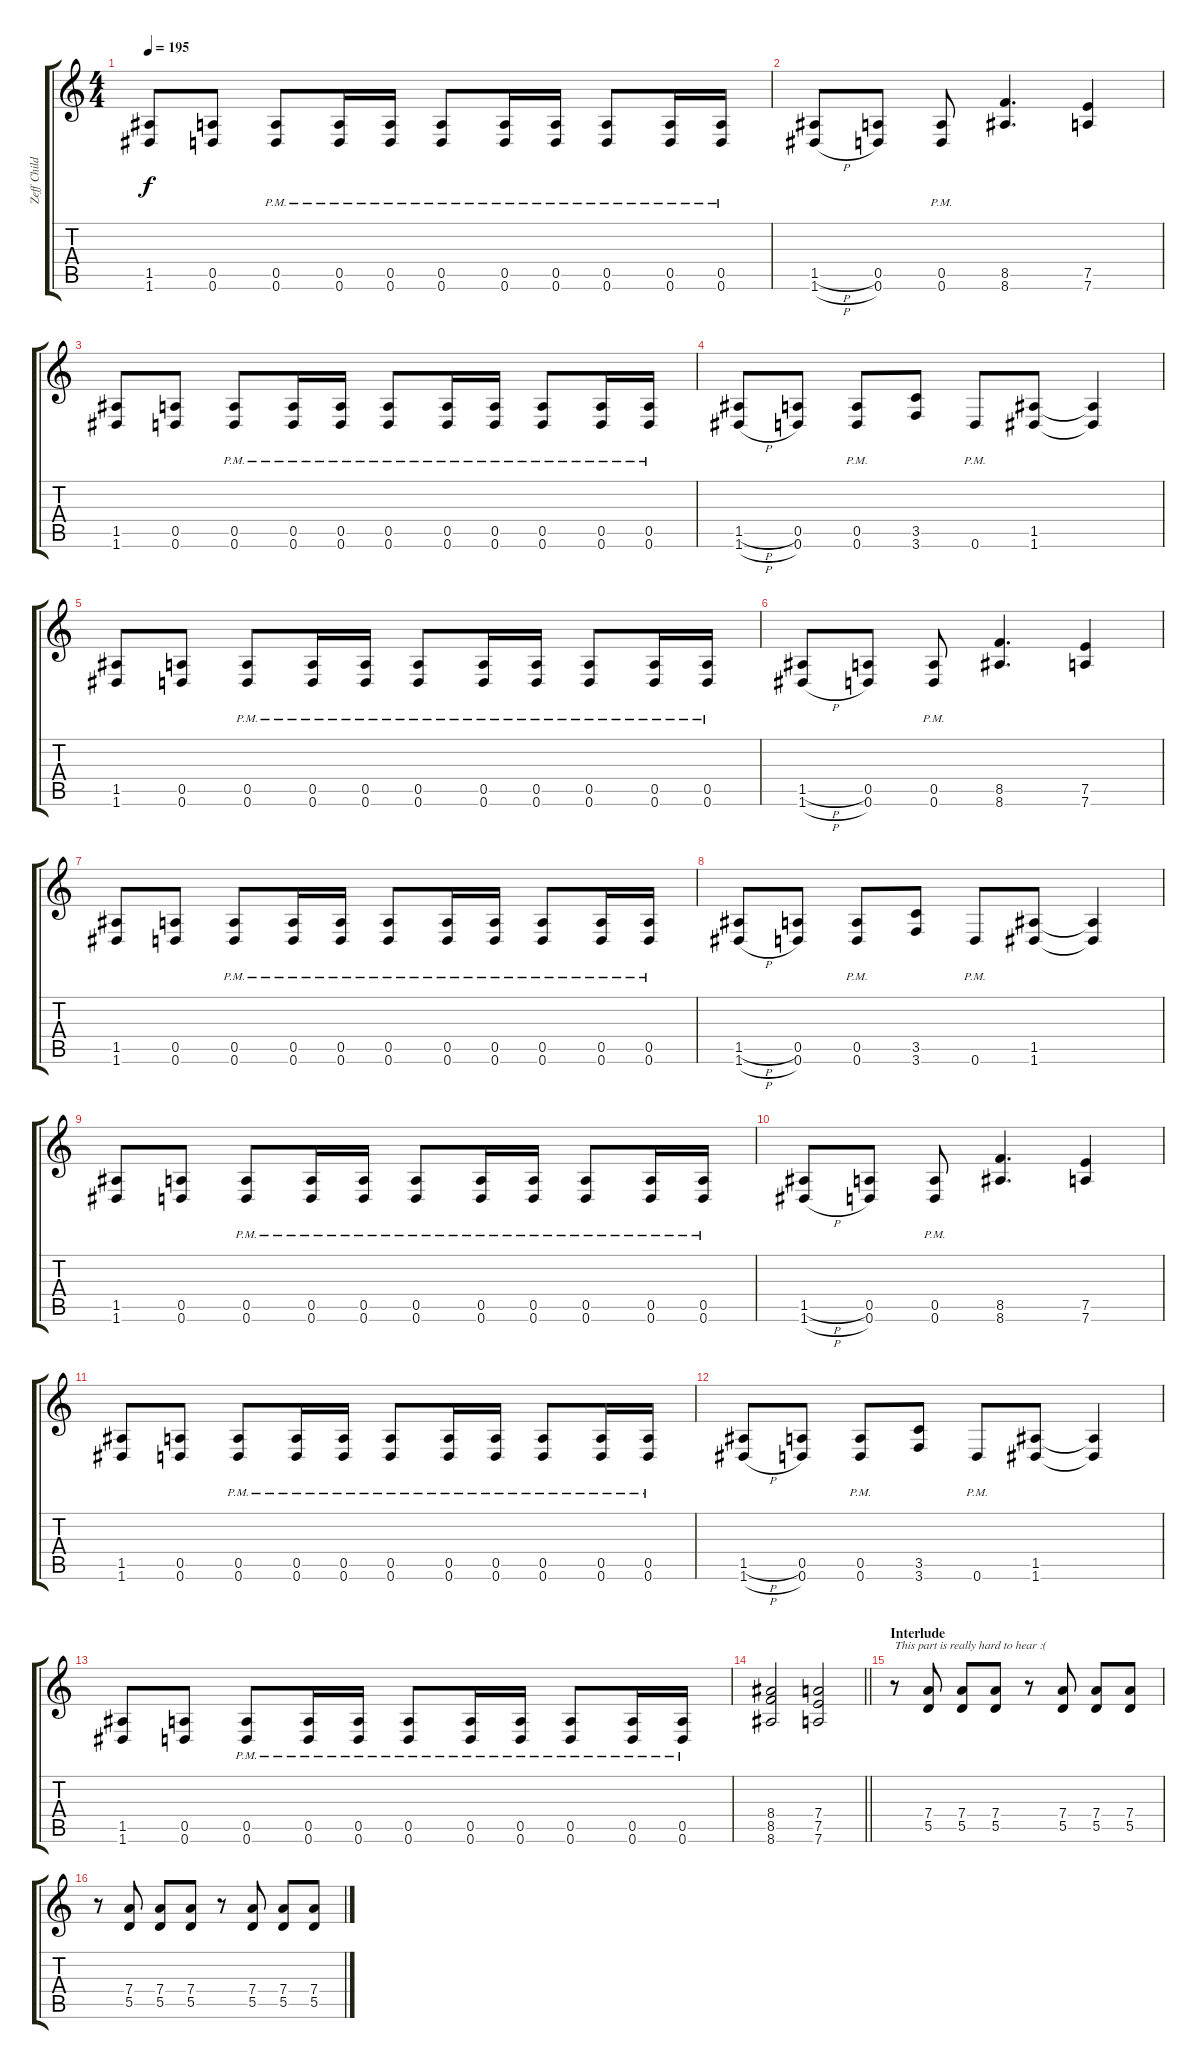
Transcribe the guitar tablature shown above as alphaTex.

\track ("Zeff Childress" "Zeff Child") {instrument distortionguitar}
\staff {score tabs}
\tuning (E4 B3 G3 D3 A2 D2) {hide}
\ts (4 4)
\tempo 195
\clef g2
\ks c
(1.5 1.6).8{dy f} (0.5 0.6).8 (0.5{pm} 0.6{pm}).8 (0.5{pm} 0.6{pm}).16 (0.5{pm} 0.6{pm}).16 (0.5{pm} 0.6{pm}).8 (0.5{pm} 0.6{pm}).16 (0.5{pm} 0.6{pm}).16 (0.5{pm} 0.6{pm}).8 (0.5{pm} 0.6{pm}).16 (0.5{pm} 0.6{pm}).16 |
(1.5{h} 1.6{h}).8 (0.5 0.6).8 (0.5{pm} 0.6{pm}).8 (8.5 8.6).4{d} (7.5 7.6).4 |
(1.5 1.6).8 (0.5 0.6).8 (0.5{pm} 0.6{pm}).8 (0.5{pm} 0.6{pm}).16 (0.5{pm} 0.6{pm}).16 (0.5{pm} 0.6{pm}).8 (0.5{pm} 0.6{pm}).16 (0.5{pm} 0.6{pm}).16 (0.5{pm} 0.6{pm}).8 (0.5{pm} 0.6{pm}).16 (0.5{pm} 0.6{pm}).16 |
(1.5{h} 1.6{h}).8 (0.5 0.6).8 (0.5{pm} 0.6{pm}).8 (3.5 3.6).8 0.6{pm}.8 (1.5 1.6).8 (1.5{t} 1.6{t}).4 |
(1.5 1.6).8 (0.5 0.6).8 (0.5{pm} 0.6{pm}).8 (0.5{pm} 0.6{pm}).16 (0.5{pm} 0.6{pm}).16 (0.5{pm} 0.6{pm}).8 (0.5{pm} 0.6{pm}).16 (0.5{pm} 0.6{pm}).16 (0.5{pm} 0.6{pm}).8 (0.5{pm} 0.6{pm}).16 (0.5{pm} 0.6{pm}).16 |
(1.5{h} 1.6{h}).8 (0.5 0.6).8 (0.5{pm} 0.6{pm}).8 (8.5 8.6).4{d} (7.5 7.6).4 |
(1.5 1.6).8 (0.5 0.6).8 (0.5{pm} 0.6{pm}).8 (0.5{pm} 0.6{pm}).16 (0.5{pm} 0.6{pm}).16 (0.5{pm} 0.6{pm}).8 (0.5{pm} 0.6{pm}).16 (0.5{pm} 0.6{pm}).16 (0.5{pm} 0.6{pm}).8 (0.5{pm} 0.6{pm}).16 (0.5{pm} 0.6{pm}).16 |
(1.5{h} 1.6{h}).8 (0.5 0.6).8 (0.5{pm} 0.6{pm}).8 (3.5 3.6).8 0.6{pm}.8 (1.5 1.6).8 (1.5{t} 1.6{t}).4 |
(1.5 1.6).8 (0.5 0.6).8 (0.5{pm} 0.6{pm}).8 (0.5{pm} 0.6{pm}).16 (0.5{pm} 0.6{pm}).16 (0.5{pm} 0.6{pm}).8 (0.5{pm} 0.6{pm}).16 (0.5{pm} 0.6{pm}).16 (0.5{pm} 0.6{pm}).8 (0.5{pm} 0.6{pm}).16 (0.5{pm} 0.6{pm}).16 |
(1.5{h} 1.6{h}).8 (0.5 0.6).8 (0.5{pm} 0.6{pm}).8 (8.5 8.6).4{d} (7.5 7.6).4 |
(1.5 1.6).8 (0.5 0.6).8 (0.5{pm} 0.6{pm}).8 (0.5{pm} 0.6{pm}).16 (0.5{pm} 0.6{pm}).16 (0.5{pm} 0.6{pm}).8 (0.5{pm} 0.6{pm}).16 (0.5{pm} 0.6{pm}).16 (0.5{pm} 0.6{pm}).8 (0.5{pm} 0.6{pm}).16 (0.5{pm} 0.6{pm}).16 |
(1.5{h} 1.6{h}).8 (0.5 0.6).8 (0.5{pm} 0.6{pm}).8 (3.5 3.6).8 0.6{pm}.8 (1.5 1.6).8 (1.5{t} 1.6{t}).4 |
(1.5 1.6).8 (0.5 0.6).8 (0.5{pm} 0.6{pm}).8 (0.5{pm} 0.6{pm}).16 (0.5{pm} 0.6{pm}).16 (0.5{pm} 0.6{pm}).8 (0.5{pm} 0.6{pm}).16 (0.5{pm} 0.6{pm}).16 (0.5{pm} 0.6{pm}).8 (0.5{pm} 0.6{pm}).16 (0.5{pm} 0.6{pm}).16 |
\barLineRight lightlight
(8.4 8.5 8.6).2 (7.4 7.5 7.6).2 |
\section ("" "Interlude")
r.8{txt "This part is really hard to hear :("} (7.4 5.5).8 (7.4 5.5).8 (7.4 5.5).8 r.8 (7.4 5.5).8 (7.4 5.5).8 (7.4 5.5).8 |
r.8 (7.4 5.5).8 (7.4 5.5).8 (7.4 5.5).8 r.8 (7.4 5.5).8 (7.4 5.5).8 (7.4 5.5).8
